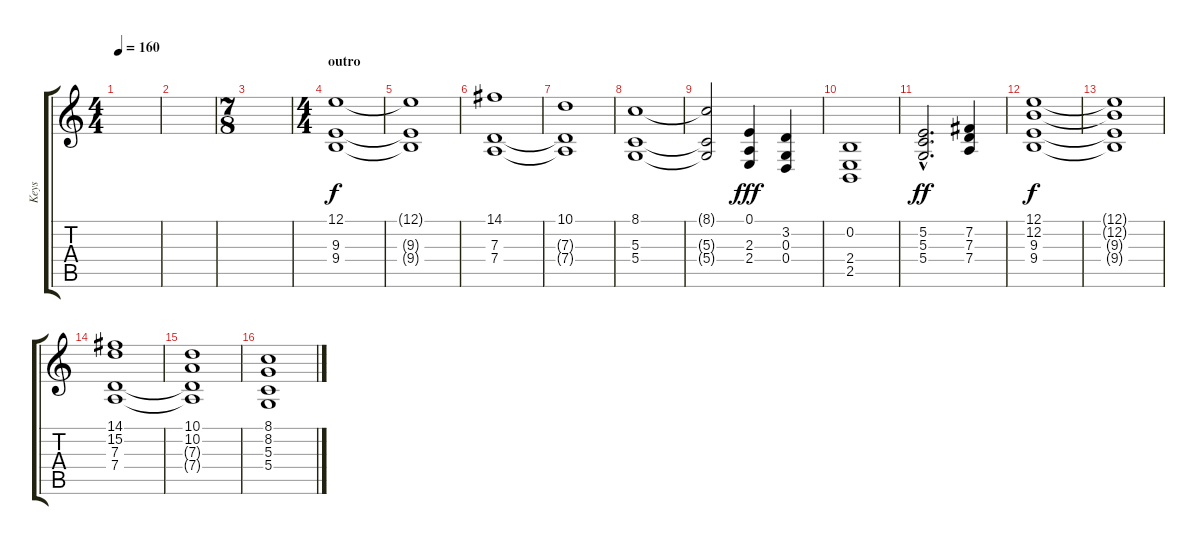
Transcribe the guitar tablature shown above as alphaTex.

\track ("Keys" "Keys") {instrument stringensemble1}
\staff {score tabs}
\tuning (E4 B3 G3 D3 A2 E2) {hide}
\ts (4 4)
\tempo 160
\clef g2
\ks c
|
|
\ts (7 8)
|
\ts (4 4)
\section ("" "outro")
(12.1 9.3 9.4).1 |
(12.1{t} 9.3{t} 9.4{t}).1 |
(14.1 7.3 7.4).1 |
(10.1 7.3{t} 7.4{t}).1 |
(8.1 5.3 5.4).1 |
(8.1{t} 5.3{t} 5.4{t}).2 (0.1 2.3 2.4).4{dy fff} (3.2 0.3 0.4).4 |
(0.2 2.4 2.5).1 |
(5.2{hac} 5.3{hac} 5.4{hac}).2{d dy ff} (7.2 7.3 7.4).4 |
(12.1 12.2 9.3 9.4).1{dy f} |
(12.1{t} 12.2{t} 9.3{t} 9.4{t}).1 |
(14.1 15.2 7.3 7.4).1 |
(10.1 10.2 7.3{t} 7.4{t}).1 |
(8.1 8.2 5.3 5.4).1
